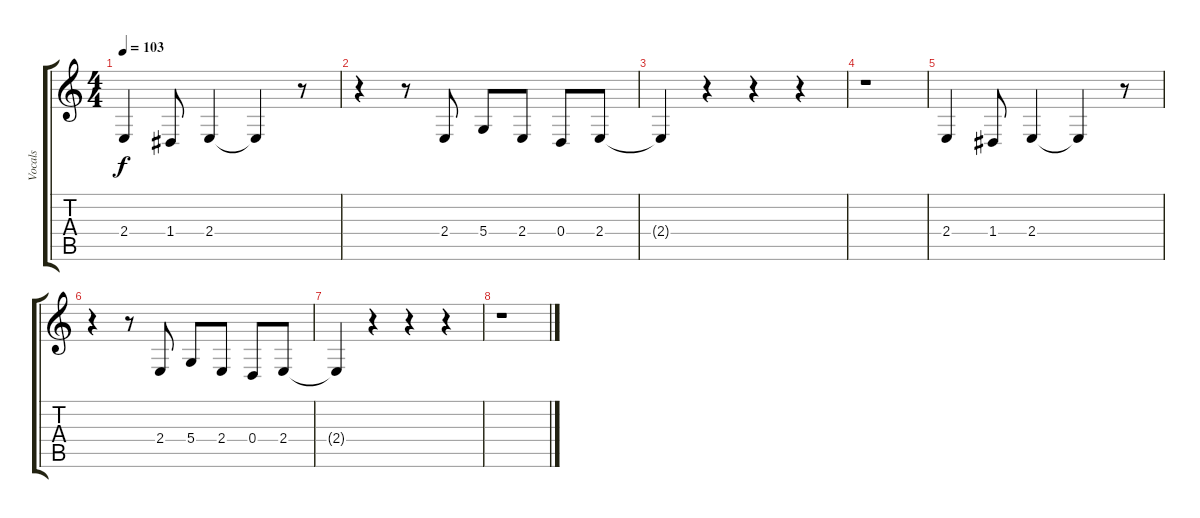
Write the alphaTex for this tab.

\track ("Vocals" "Vocals") {instrument bassoon}
\staff {score tabs}
\tuning (E4 B3 G3 D3 A2 E2) {hide}
\ts (4 4)
\tempo 103
\clef g2
\ks c
2.4.4{dy f} 1.4.8 2.4.4 2.4{t}.4 r.8 |
r.4 r.8 2.4.8 5.4.8 2.4.8 0.4.8 2.4.8 |
2.4{t}.4 r.4 r.4 r.4 |
r.1 |
2.4.4 1.4.8 2.4.4 2.4{t}.4 r.8 |
r.4 r.8 2.4.8 5.4.8 2.4.8 0.4.8 2.4.8 |
2.4{t}.4 r.4 r.4 r.4 |
r.1
